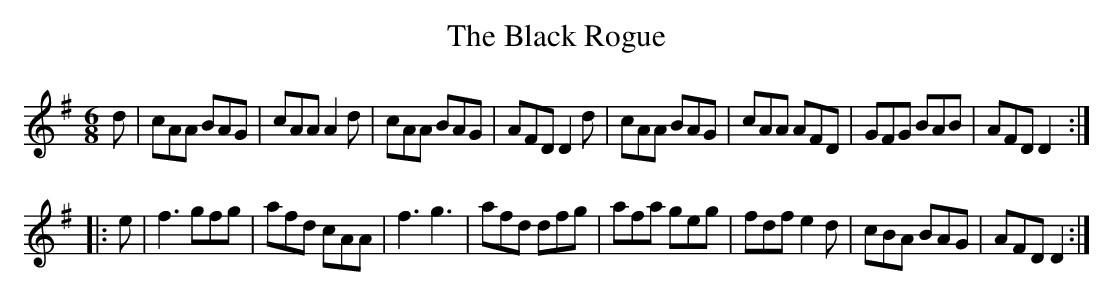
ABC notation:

X:1
T:Black Rogue, The
M:6/8
K:Dmix
d|cAA BAG|cAA A2d|cAA BAG|AFD D2d|cAA BAG|cAA AFD|GFG BAB|AFD D2:|
|:e|f3 gfg|afd cAA|f3 g3|afd dfg|afa geg|fdf e2d|cBA BAG|AFD D2:|
